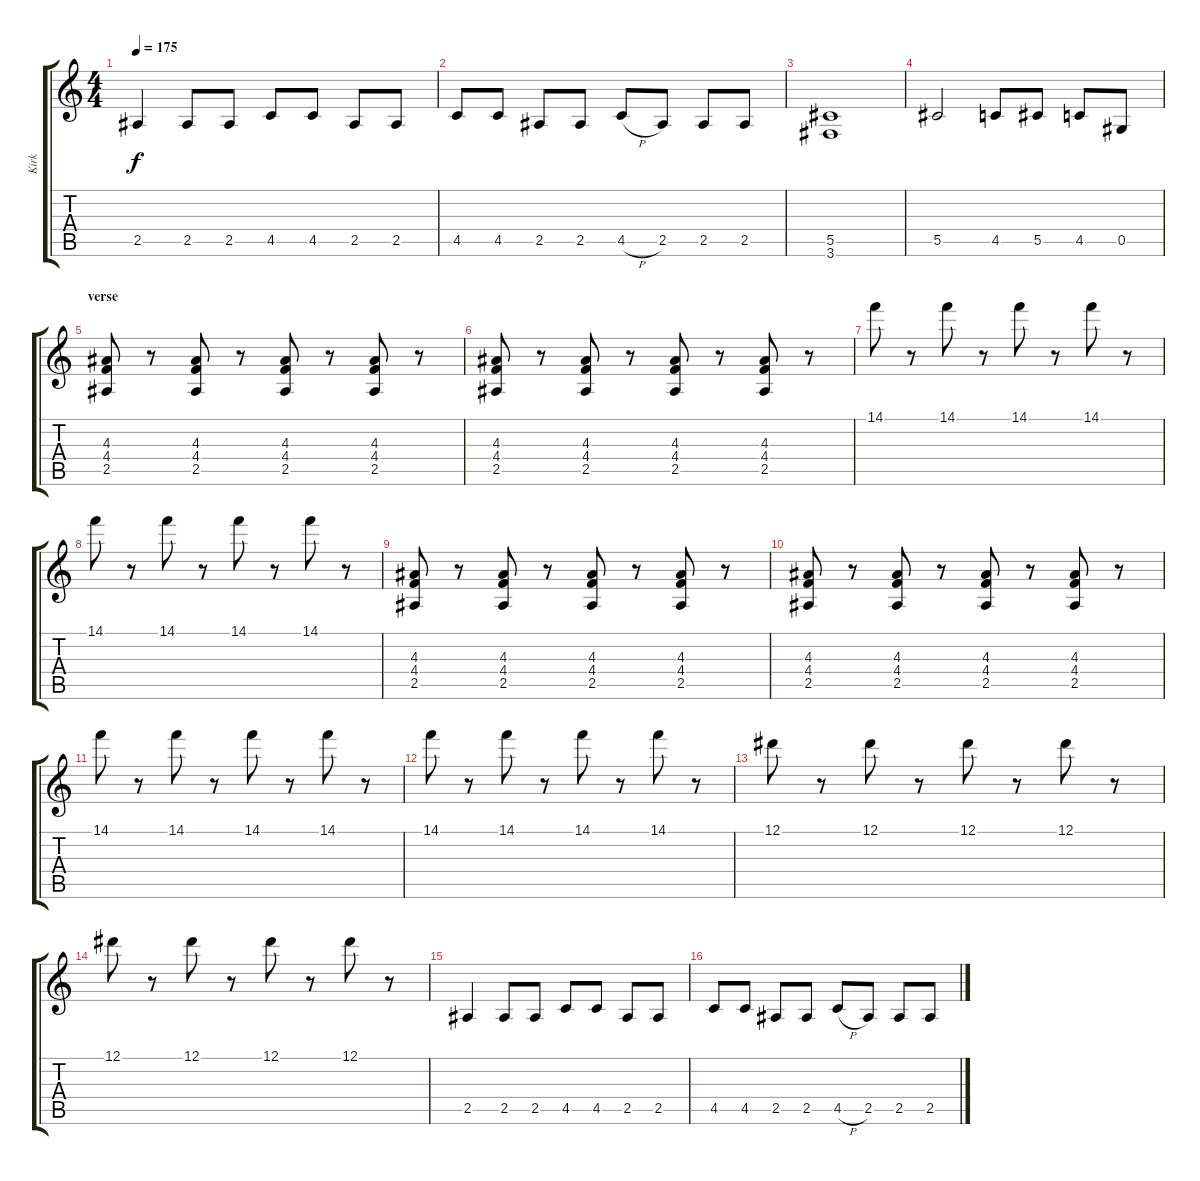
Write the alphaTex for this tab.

\track ("Kirk" "Kirk") {instrument overdrivenguitar}
\staff {score tabs}
\tuning (Eb4 Bb3 Gb3 Db3 Ab2 Eb2) {hide}
\ts (4 4)
\tempo 175
\clef g2
\ks c
2.5.4{dy f} 2.5.8 2.5.8 4.5.8 4.5.8 2.5.8 2.5.8 |
4.5.8 4.5.8 2.5.8 2.5.8 4.5{h}.8 2.5.8 2.5.8 2.5.8 |
(5.5 3.6).1 |
5.5.2 4.5.8 5.5.8 4.5.8 0.5.8 |
\section ("" "verse")
(4.3 4.4 2.5).8 r.8 (4.3 4.4 2.5).8 r.8 (4.3 4.4 2.5).8 r.8 (4.3 4.4 2.5).8 r.8 |
(4.3 4.4 2.5).8 r.8 (4.3 4.4 2.5).8 r.8 (4.3 4.4 2.5).8 r.8 (4.3 4.4 2.5).8 r.8 |
14.1.8 r.8 14.1.8 r.8 14.1.8 r.8 14.1.8 r.8 |
14.1.8 r.8 14.1.8 r.8 14.1.8 r.8 14.1.8 r.8 |
(4.3 4.4 2.5).8 r.8 (4.3 4.4 2.5).8 r.8 (4.3 4.4 2.5).8 r.8 (4.3 4.4 2.5).8 r.8 |
(4.3 4.4 2.5).8 r.8 (4.3 4.4 2.5).8 r.8 (4.3 4.4 2.5).8 r.8 (4.3 4.4 2.5).8 r.8 |
14.1.8 r.8 14.1.8 r.8 14.1.8 r.8 14.1.8 r.8 |
14.1.8 r.8 14.1.8 r.8 14.1.8 r.8 14.1.8 r.8 |
12.1.8 r.8 12.1.8 r.8 12.1.8 r.8 12.1.8 r.8 |
12.1.8 r.8 12.1.8 r.8 12.1.8 r.8 12.1.8 r.8 |
2.5.4 2.5.8 2.5.8 4.5.8 4.5.8 2.5.8 2.5.8 |
4.5.8 4.5.8 2.5.8 2.5.8 4.5{h}.8 2.5.8 2.5.8 2.5.8
